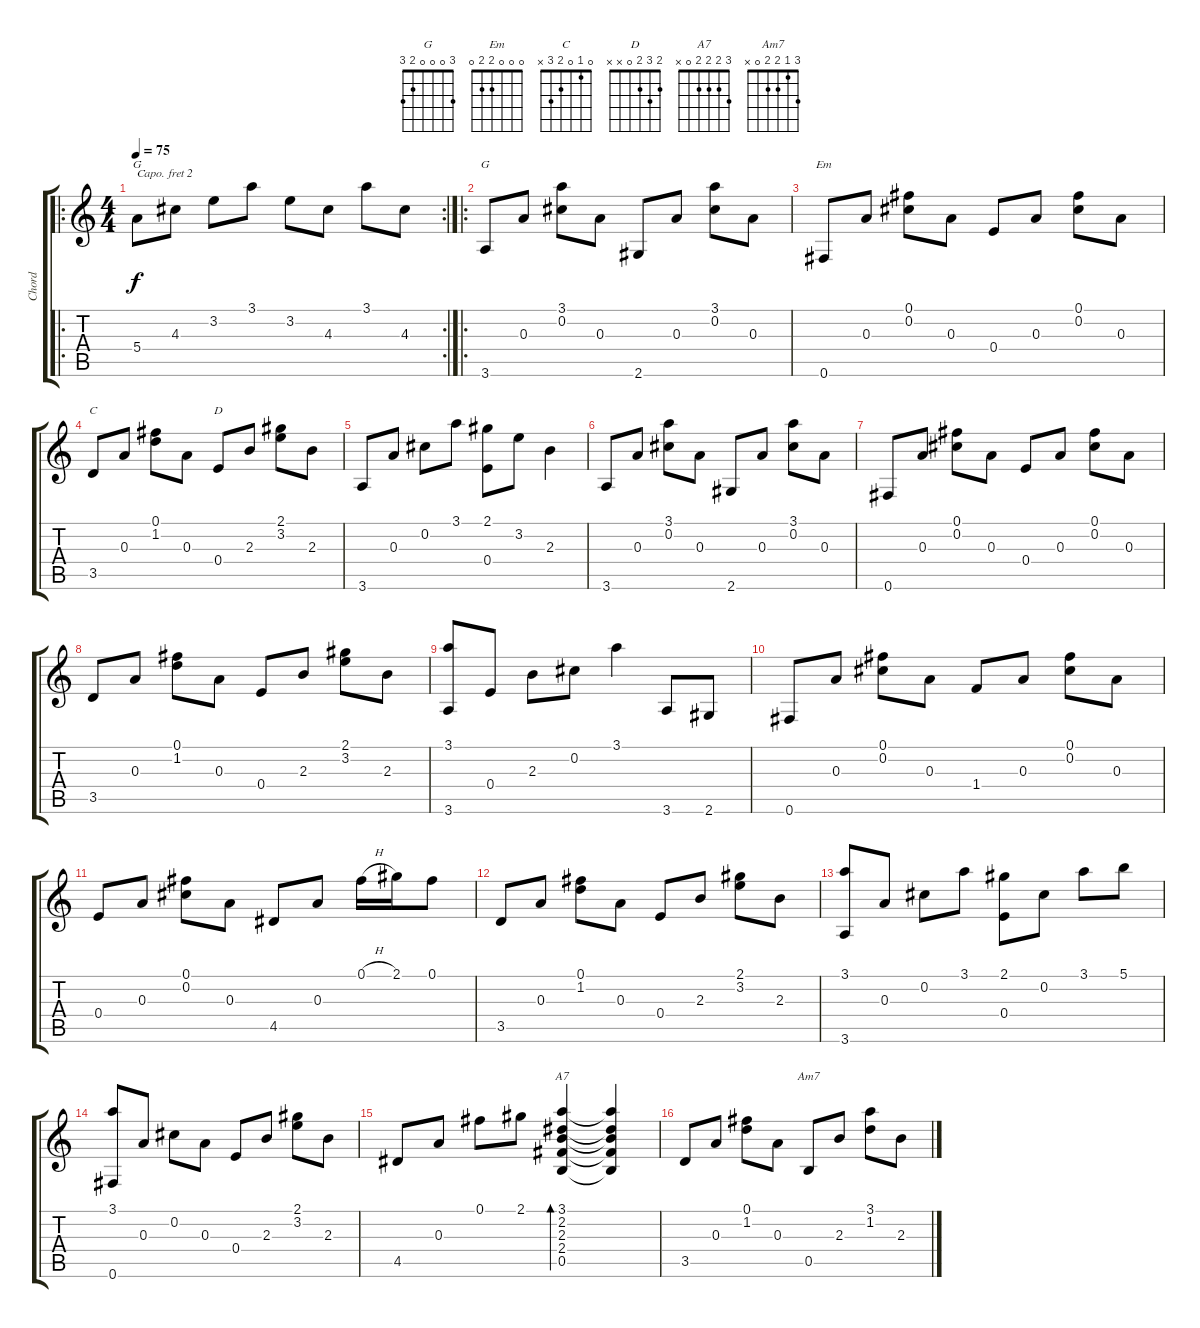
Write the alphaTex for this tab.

\track ("Chord" "Chord") {instrument acousticguitarsteel}
\staff {score tabs}
\capo 2
\tuning (E4 B3 G3 D3 A2 E2) {hide}
\chord ("G" 3 3 4 5 x x) {firstfret 3}
\chord ("G" 3 0 0 0 2 3)
\chord ("Em" 0 0 0 2 2 0)
\chord ("C" 0 1 0 2 3 x)
\chord ("D" 2 3 2 0 x x)
\chord ("A7" 3 2 2 2 0 x)
\chord ("Am7" 3 1 2 2 0 x)
\ro
\rc 2
\ts (4 4)
\tempo 75
\clef g2
\ks c
5.4.8{ch "G" dy f instrument acousticguitarsteel} 4.3.8 3.2.8 3.1.8 3.2.8 4.3.8 3.1.8 4.3.8 |
\ro
3.6.8{ch "G"} 0.3.8 (3.1 0.2).8 0.3.8 2.6.8 0.3.8 (3.1 0.2).8 0.3.8 |
0.6.8{ch "Em"} 0.3.8 (0.1 0.2).8 0.3.8 0.4.8 0.3.8 (0.1 0.2).8 0.3.8 |
3.5.8{ch "C"} 0.3.8 (0.1 1.2).8 0.3.8 0.4.8{ch "D"} 2.3.8 (2.1 3.2).8 2.3.8 |
3.6.8 0.3.8 0.2.8 3.1.8 (2.1 0.4).8 3.2.8 2.3.4 |
3.6.8 0.3.8 (3.1 0.2).8 0.3.8 2.6.8 0.3.8 (3.1 0.2).8 0.3.8 |
0.6.8 0.3.8 (0.1 0.2).8 0.3.8 0.4.8 0.3.8 (0.1 0.2).8 0.3.8 |
3.5.8 0.3.8 (0.1 1.2).8 0.3.8 0.4.8 2.3.8 (2.1 3.2).8 2.3.8 |
(3.1 3.6).8 0.4.8 2.3.8 0.2.8 3.1.4 3.6.8 2.6.8 |
0.6.8 0.3.8 (0.1 0.2).8 0.3.8 1.4.8 0.3.8 (0.1 0.2).8 0.3.8 |
0.4.8 0.3.8 (0.1 0.2).8 0.3.8 4.5.8 0.3.8 0.1{h}.16 2.1.16 0.1.8 |
3.5.8 0.3.8 (0.1 1.2).8 0.3.8 0.4.8 2.3.8 (2.1 3.2).8 2.3.8 |
(3.1 3.6).8 0.3.8 0.2.8 3.1.8 (2.1 0.4).8 0.2.8 3.1.8 5.1.8 |
(3.1 0.6).8 0.3.8 0.2.8 0.3.8 0.4.8 2.3.8 (2.1 3.2).8 2.3.8 |
4.5.8 0.3.8 0.1.8 2.1.8 (3.1 2.2 2.3 2.4 0.5).4{bd 240 ch "A7"} (3.1{t} 2.2{t} 2.3{t} 2.4{t} 0.5{t}).4 |
3.5.8 0.3.8 (0.1 1.2).8 0.3.8 0.5.8{ch "Am7"} 2.3.8 (3.1 1.2).8 2.3.8
